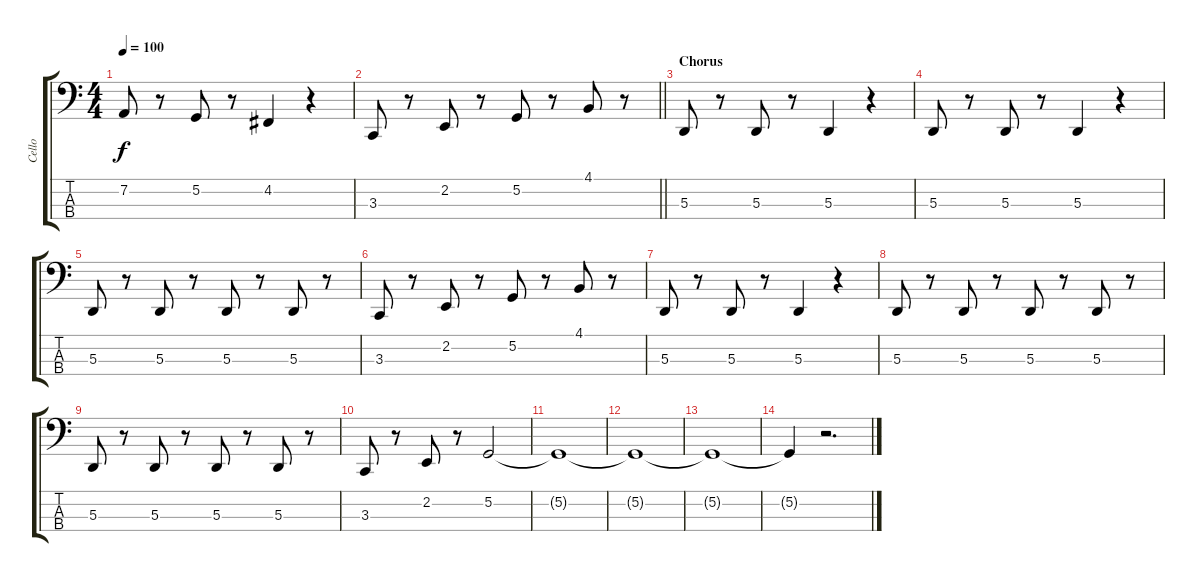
\track ("Cello" "Cello") {instrument cello}
\staff {score tabs}
\tuning (G2 D2 A1 E1) {hide}
\ts (4 4)
\tempo 100
\clef f4
\ks c
7.2.8{dy f} r.8 5.2.8 r.8 4.2.4 r.4 |
\barLineRight lightlight
3.3.8 r.8 2.2.8 r.8 5.2.8 r.8 4.1.8 r.8 |
\section ("" "Chorus")
5.3.8 r.8 5.3.8 r.8 5.3.4 r.4 |
5.3.8 r.8 5.3.8 r.8 5.3.4 r.4 |
5.3.8 r.8 5.3.8 r.8 5.3.8 r.8 5.3.8 r.8 |
3.3.8 r.8 2.2.8 r.8 5.2.8 r.8 4.1.8 r.8 |
5.3.8 r.8 5.3.8 r.8 5.3.4 r.4 |
5.3.8 r.8 5.3.8 r.8 5.3.8 r.8 5.3.8 r.8 |
5.3.8 r.8 5.3.8 r.8 5.3.8 r.8 5.3.8 r.8 |
3.3.8 r.8 2.2.8 r.8 5.2.2 |
5.2{t}.1 |
5.2{t}.1 |
5.2{t}.1 |
5.2{t}.4 r.2{d}
